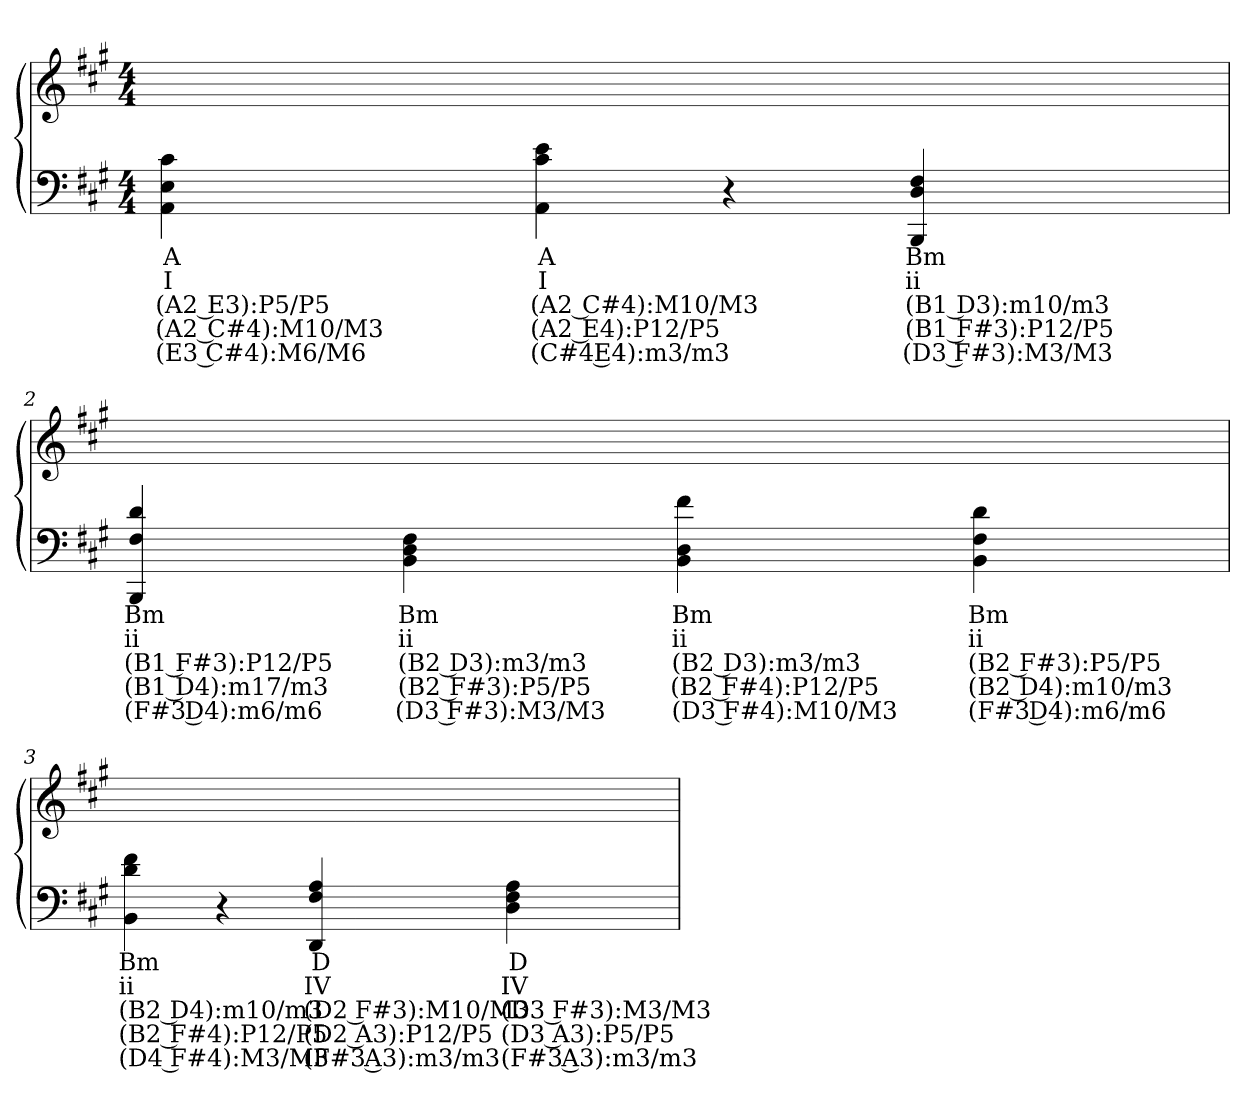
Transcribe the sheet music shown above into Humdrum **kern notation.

**kern	**text	**text	**text	**text	**text	**kern
*part2	*part2	*part2	*part2	*part2	*part2	*part1
*staff2	*staff2	*staff2	*staff2	*staff2	*staff2	*staff1
*clefF4	*	*	*	*	*	*clefG2
*k[f#c#g#]	*	*	*	*	*	*k[f#c#g#]
*A:	*	*	*	*	*	*A:
*M4/4	*	*	*	*	*	*M4/4
*MM60	*	*	*	*	*	*MM60
=1	=1	=1	=1	=1	=1	=1
4AA 4E 4c#	A	I	(A2 E3):P5/P5	(A2 C#4):M10/M3	(E3 C#4):M6/M6	1ryy
4AA 4c# 4e	A	I	(A2 C#4):M10/M3	(A2 E4):P12/P5	(C#4 E4):m3/m3	.
4r	.	.	.	.	.	.
4BBB 4D 4F#	Bm	ii	(B1 D3):m10/m3	(B1 F#3):P12/P5	(D3 F#3):M3/M3	.
=2	=2	=2	=2	=2	=2	=2
4BBB 4F# 4d	Bm	ii	(B1 F#3):P12/P5	(B1 D4):m17/m3	(F#3 D4):m6/m6	1ryy
4BB 4D 4F#	Bm	ii	(B2 D3):m3/m3	(B2 F#3):P5/P5	(D3 F#3):M3/M3	.
4BB 4D 4f#	Bm	ii	(B2 D3):m3/m3	(B2 F#4):P12/P5	(D3 F#4):M10/M3	.
4BB 4F# 4d	Bm	ii	(B2 F#3):P5/P5	(B2 D4):m10/m3	(F#3 D4):m6/m6	.
=3	=3	=3	=3	=3	=3	=3
4BB 4d 4f#	Bm	ii	(B2 D4):m10/m3	(B2 F#4):P12/P5	(D4 F#4):M3/M3	1ryy
4r	.	.	.	.	.	.
4DD 4F# 4A	D	IV	(D2 F#3):M10/M3	(D2 A3):P12/P5	(F#3 A3):m3/m3	.
4D 4F# 4A	D	IV	(D3 F#3):M3/M3	(D3 A3):P5/P5	(F#3 A3):m3/m3	.
=	=	=	=	=	=	=
*-	*-	*-	*-	*-	*-	*-
